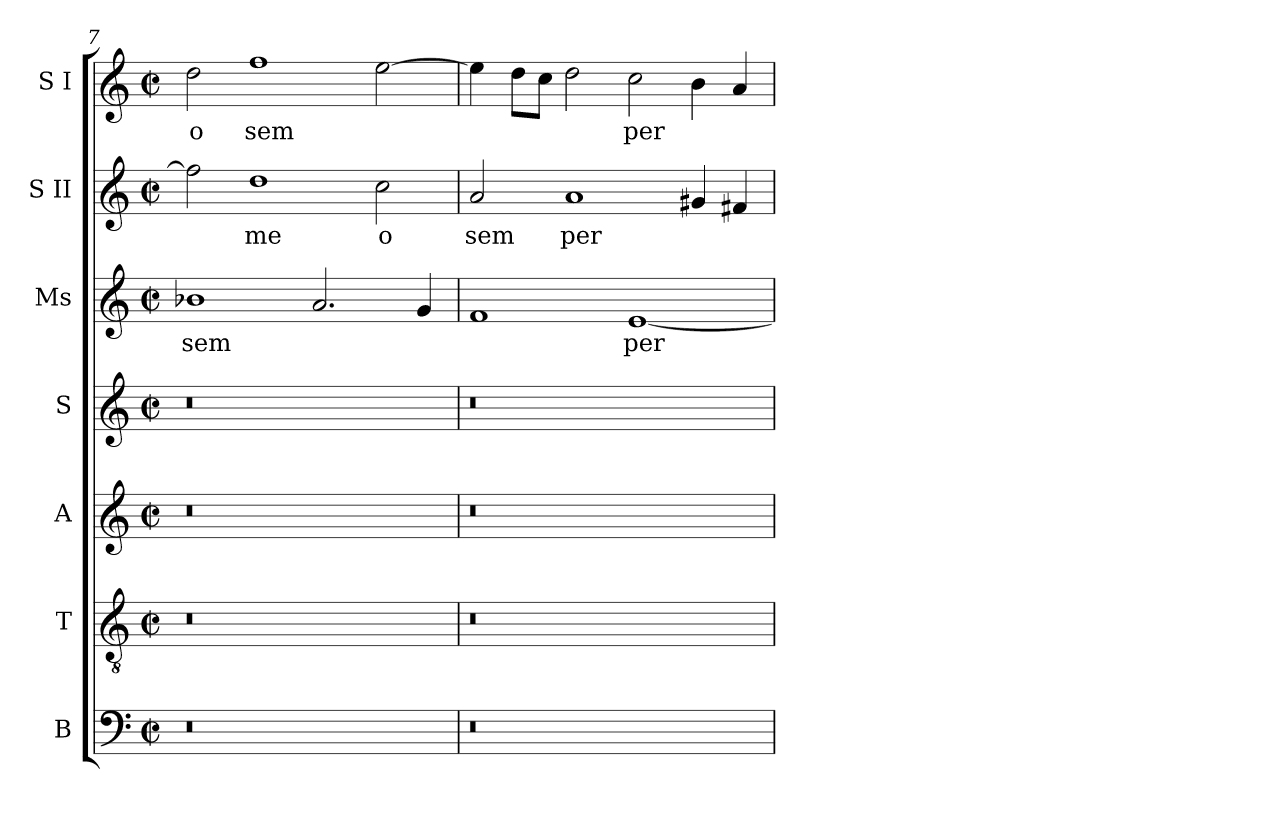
**kern	**kern	**kern	**kern	**kern	**text	**kern	**text	**kern	**text
*part7	*part6	*part5	*part4	*part3	*part3	*part2	*part2	*part1	*part1
*staff7	*staff6	*staff5	*staff4	*staff3	*staff3	*staff2	*staff2	*staff1	*staff1
*I"B	*I"T	*I"A	*I"S	*I"Ms	*	*I"S II	*	*I"S I	*
!!LO:LB:g=z
*clefF4	*clefGv2	*clefG2	*clefG2	*clefG2	*	*clefG2	*	*clefG2	*
*M2/2	*M2/2	*M2/2	*M2/2	*M2/2	*	*M2/2	*	*M2/2	*
*met(c|)	*met(c|)	*met(c|)	*met(c|)	*met(c|)	*	*met(c|)	*	*met(c|)	*
=7	=7	=7	=7	=7	=7	=7	=7	=7	=7
!	!	!	!	!	!LO:LY:b	!	!	!	!LO:LY:b:cj
0r	0r	0r	0r	1b-X	sem	2ff\]	.	2dd\	o
!	!	!	!	!	!	!	!LO:LY:b:cj	!	!LO:LY:b
.	.	.	.	.	.	1dd	me	1ff	sem
.	.	.	.	2.a/	.	.	.	.	.
!	!	!	!	!	!	!	!LO:LY:b:cj	!	!
.	.	.	.	.	.	2cc\	o	[>2ee\	.
.	.	.	.	4g/	.	.	.	.	.
=8	=8	=8	=8	=8	=8	=8	=8	=8	=8
!	!	!	!	!	!	!	!LO:LY:b:cj	!	!
0r	0r	0r	0r	1f	.	2a/	sem	4ee\]	.
.	.	.	.	.	.	.	.	8dd\L	.
.	.	.	.	.	.	.	.	8cc\J	.
!	!	!	!	!	!	!	!LO:LY:b:cj	!	!
.	.	.	.	.	.	1a	per	2dd\	.
!	!	!	!	!	!LO:LY:b:cj	!	!	!	!LO:LY:b
.	.	.	.	[<1e	per	.	.	2cc\	per
.	.	.	.	.	.	4g#X/	.	4b\	.
.	.	.	.	.	.	4f#X/	.	4a/	.
=	=	=	=	=	=	=	=	=	=
*-	*-	*-	*-	*-	*-	*-	*-	*-	*-
